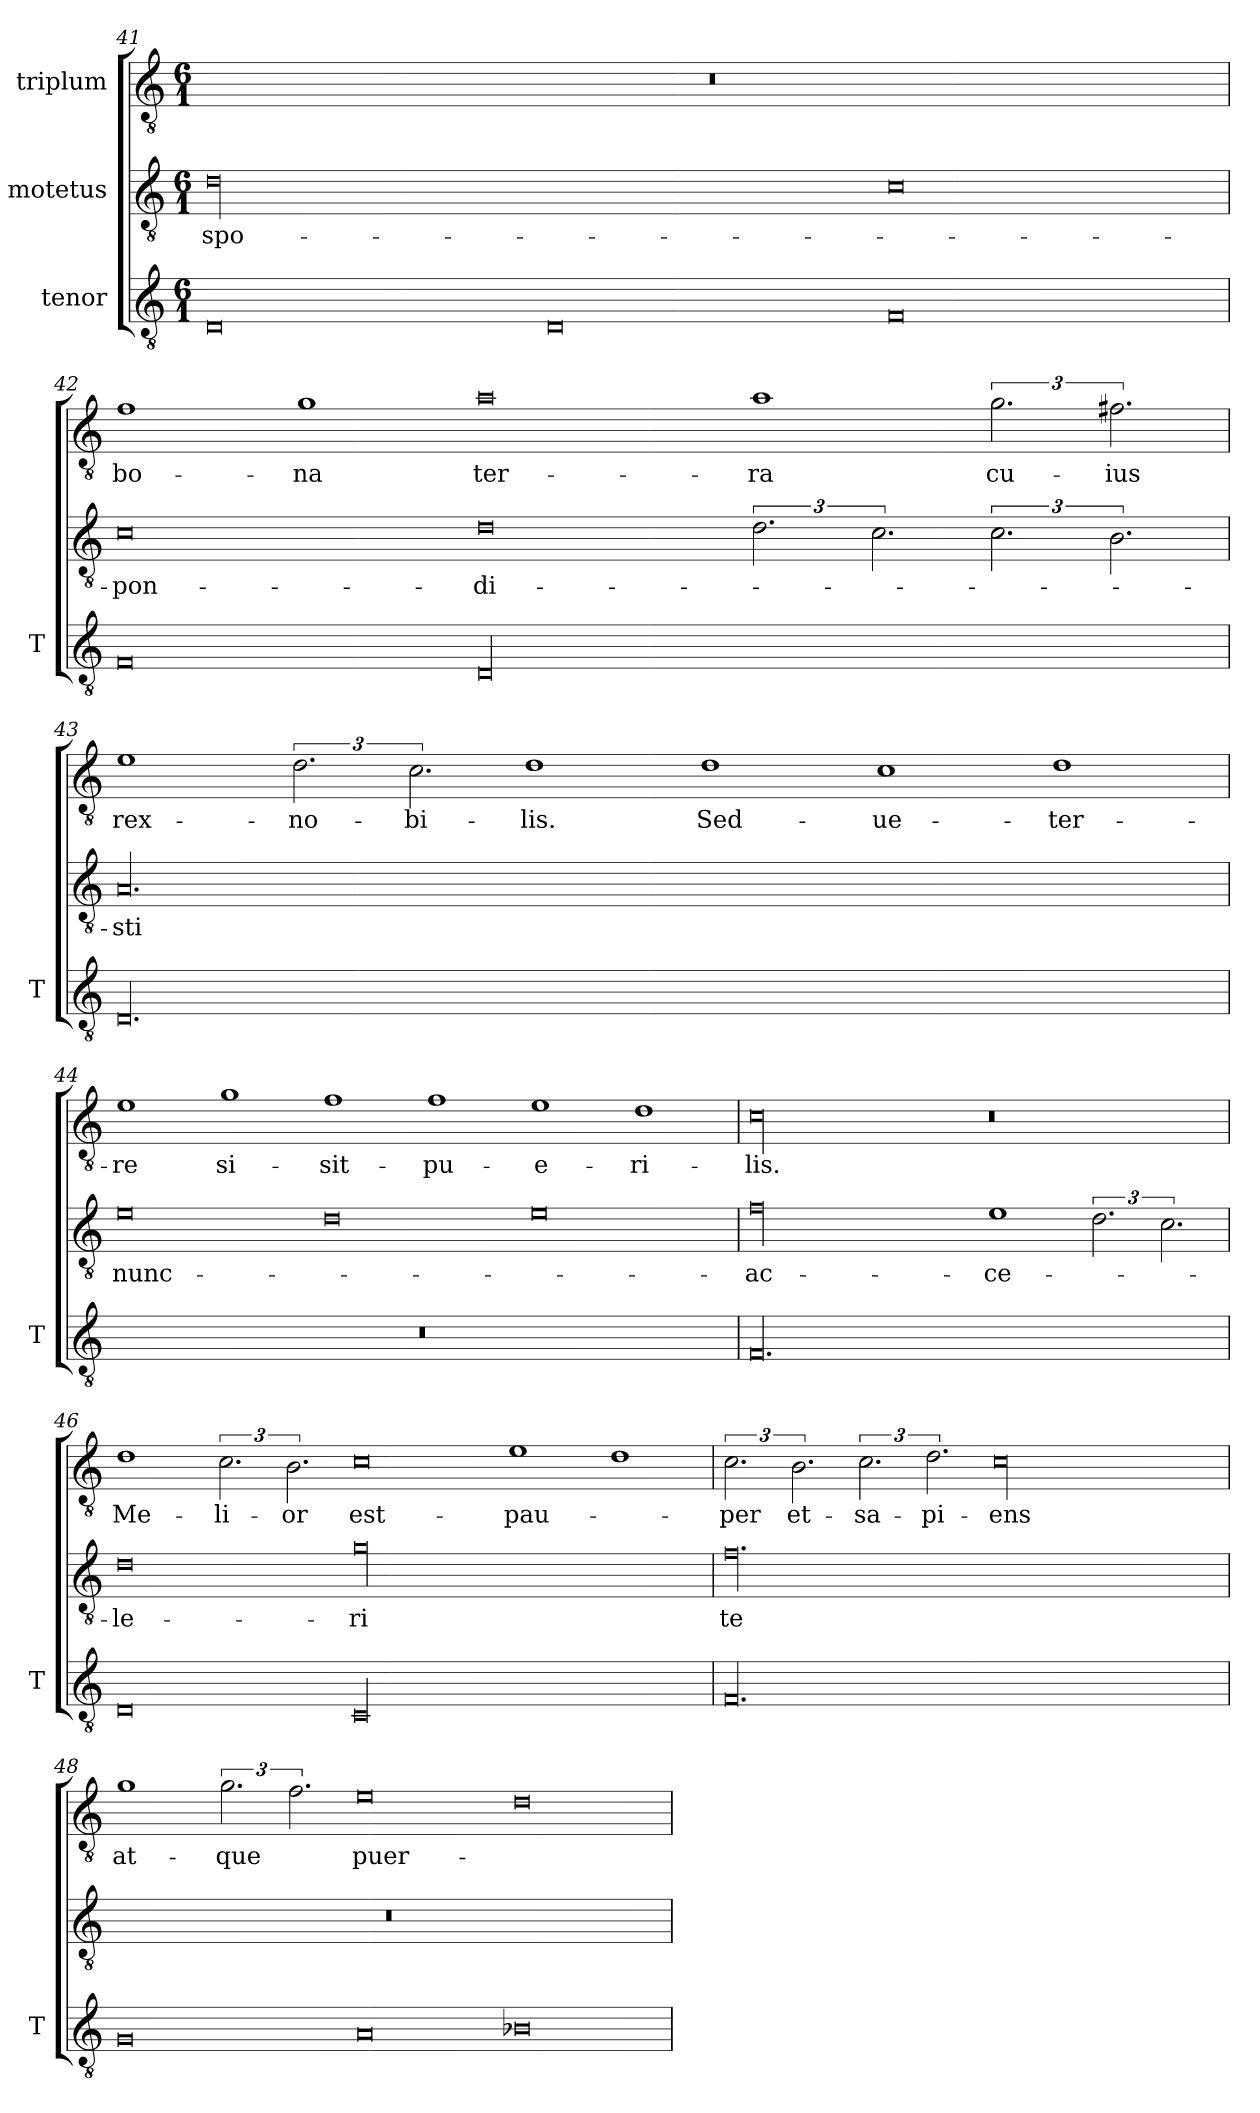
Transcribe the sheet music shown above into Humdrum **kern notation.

**kern	**kern	**text	**kern	**text
*part3	*part2	*part2	*part1	*part1
*staff3	*staff2	*staff2	*staff1	*staff1
*I"tenor	*I"motetus	*	*I"triplum	*
*I'T	*	*	*	*
*clefGv2	*clefGv2	*	*clefGv2	*
*k[]	*k[]	*	*k[]	*
*C:	*C:	*	*C:	*
*M6/1	*M6/1	*	*M6/1	*
=41	=41	=41	=41	=41
0D/	00d\	spo-	00.r	.
0D/	.	.	.	.
0F/	0c\	.	.	.
=42	=42	=42	=42	=42
0F/	0c\	-pon-	1f\	bo-
.	.	.	1g\	-na
00D/	0d\	-di-	0a\	ter-
.	3.d\	.	1a\	-ra
.	3.c\	.	.	.
.	3.c\	.	3.g\	cu-
.	3.B\	.	3.f#X\	-ius
=43	=43	=43	=43	=43
00.D/	00.A/	-sti	1e\	rex-
.	.	.	3.d\	no-
.	.	.	3.c\	-bi-
.	.	.	1d\	-lis.
.	.	.	1d\	Sed-
.	.	.	1c\	ue-
.	.	.	1d\	-ter-
!!LO:PB:g=z
=44	=44	=44	=44	=44
00.r	0e\	nunc-	1e\	-re
.	.	.	1g\	si-
.	0d\	.	1f\	sit-
.	.	.	1f\	pu-
.	0e\	.	1e\	-e-
.	.	.	1d\	-ri-
=45	=45	=45	=45	=45
00.F/	00f\	ac-	00c\	-lis.
.	1e\	-ce-	0r	.
.	3.d\	.	.	.
.	3.c\	.	.	.
=46	=46	=46	=46	=46
0D/	0d\	-le-	1d\	Me-
.	.	.	3.c\	-li-
.	.	.	3.B\	-or
00C/	00g\	-ri	0c\	est-
.	.	.	1e\	pau-
.	.	.	1d\	.
=47	=47	=47	=47	=47
00.F/	00.f\	te-	3.c\	-per
.	.	.	3.B\	et-
.	.	.	3.c\	sa-
.	.	.	3.d\	-pi-
.	.	.	00c\	-ens
=48	=48	=48	=48	=48
0G/	00.r	.	1g\	at-
.	.	.	3.g\	-que
.	.	.	3.f\	.
0A/	.	.	0e\	puer-
0B-X\	.	.	0d\	.
=	=	=	=	=
*-	*-	*-	*-	*-
